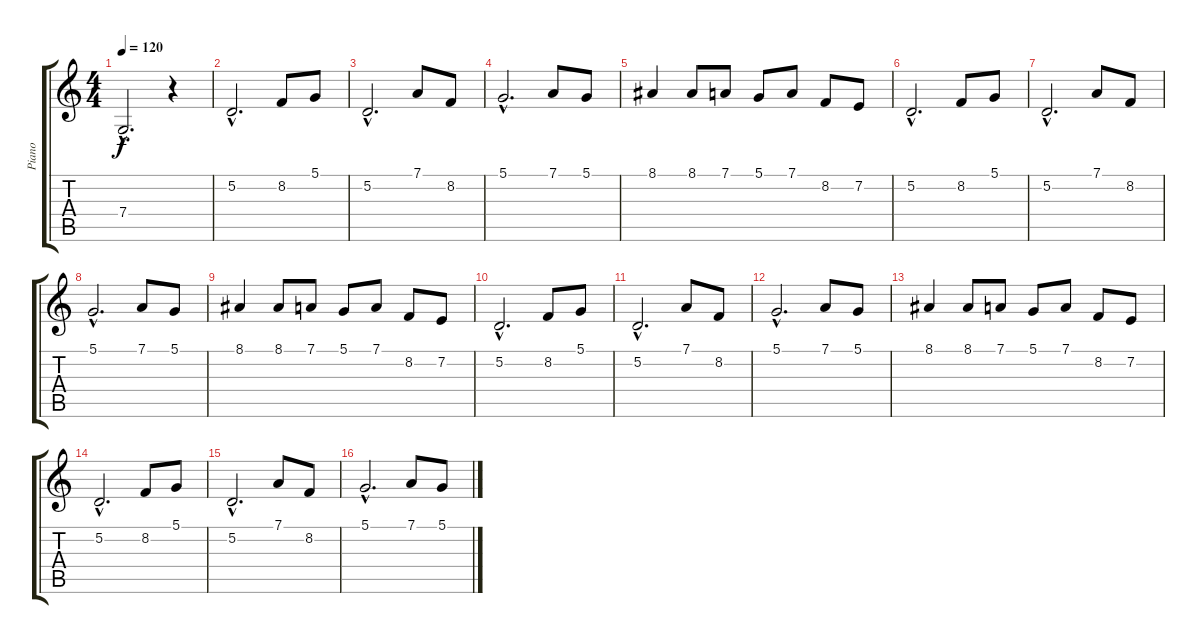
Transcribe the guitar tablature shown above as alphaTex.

\track ("Piano" "Piano") {instrument acousticgrandpiano}
\staff {score tabs}
\tuning (D4 A3 F3 C3 G2 D2) {hide}
\ts (4 4)
\tempo 120
\clef g2
\ks c
7.4{hac}.2{d dy f} r.4 |
5.2{hac}.2{d volume 16} 8.2.8 5.1.8 |
5.2{hac}.2{d} 7.1.8 8.2.8 |
5.1{hac}.2{d} 7.1.8 5.1.8 |
8.1.4 8.1.8 7.1.8 5.1.8 7.1.8 8.2.8 7.2.8 |
5.2{hac}.2{d volume 16} 8.2.8 5.1.8 |
5.2{hac}.2{d} 7.1.8 8.2.8 |
5.1{hac}.2{d} 7.1.8 5.1.8 |
8.1.4 8.1.8 7.1.8 5.1.8 7.1.8 8.2.8 7.2.8 |
5.2{hac}.2{d volume 16} 8.2.8 5.1.8 |
5.2{hac}.2{d} 7.1.8 8.2.8 |
5.1{hac}.2{d} 7.1.8 5.1.8 |
8.1.4 8.1.8 7.1.8 5.1.8 7.1.8 8.2.8 7.2.8 |
5.2{hac}.2{d volume 16} 8.2.8 5.1.8 |
5.2{hac}.2{d} 7.1.8 8.2.8 |
5.1{hac}.2{d} 7.1.8 5.1.8
